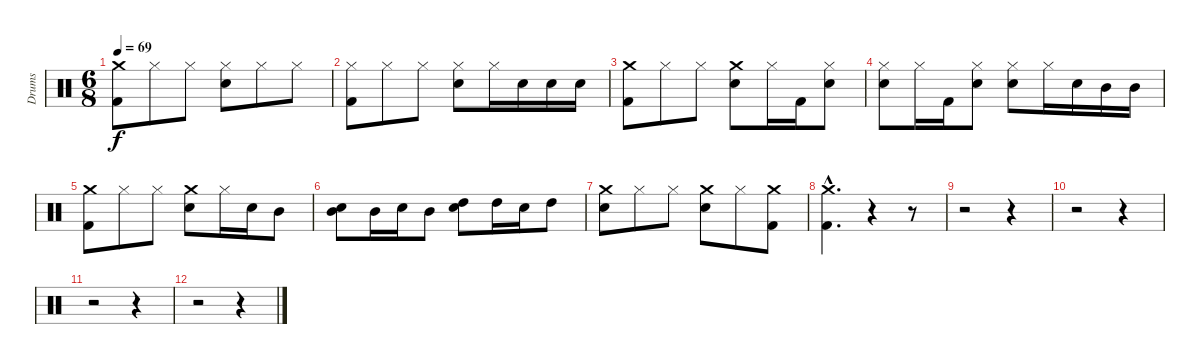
\track ("Drums" "Drums") {instrument percussion}
\staff {score}
\articulation defaults
\ts (6 8)
\tempo 69
\clef neutral
\ks c
("Kick (hit) 2" "Crash medium (hit)").8{dy f} "Hi-Hat (closed)".8 "Hi-Hat (closed)".8 ("Snare (hit) 2" "Hi-Hat (closed)").8 "Hi-Hat (closed)".8 "Hi-Hat (closed)".8 |
("Kick (hit) 2" "Hi-Hat (closed)").8 "Hi-Hat (closed)".8 "Hi-Hat (closed)".8 ("Snare (hit) 2" "Hi-Hat (closed)").8 "Hi-Hat (closed)".16 "Snare (hit) 2".16 "Snare (hit) 2".16 "Snare (hit) 2".16 |
("Kick (hit) 2" "Crash medium (hit)").8 "Hi-Hat (closed)".8 "Hi-Hat (closed)".8 ("Snare (hit) 2" "Crash medium (hit)").8 "Hi-Hat (closed)".16 "Kick (hit) 2".16 ("Snare (hit) 2" "Hi-Hat (closed)").8 |
("Snare (hit) 2" "Hi-Hat (closed)").8 "Hi-Hat (closed)".16 "Kick (hit) 2".16 ("Snare (hit) 2" "Hi-Hat (closed)").8 ("Snare (hit) 2" "Hi-Hat (closed)").8 "Hi-Hat (closed)".16 "Snare (hit) 2".16 "Mid Tom (hit)".16 "Mid Tom (hit)".16 |
("Kick (hit) 2" "Crash medium (hit)").8 "Hi-Hat (closed)".8 "Hi-Hat (closed)".8 ("Snare (hit) 2" "Crash medium (hit)").8 "Hi-Hat (closed)".16 "Snare (hit) 2".16 "Mid Tom (hit)".8 |
("Mid Tom (hit)" "Snare (hit) 2").8 "Mid Tom (hit)".16 "Snare (hit) 2".16 "Mid Tom (hit)".8 ("High Tom (hit)" "Snare (hit) 2").8 "High Tom (hit)".16 "Snare (hit) 2".16 "High Tom (hit)".8 |
("Snare (hit) 2" "Crash medium (hit)").8 "Hi-Hat (closed)".8 "Hi-Hat (closed)".8 ("Snare (hit) 2" "Crash medium (hit)").8 "Hi-Hat (closed)".8 ("Kick (hit) 2" "Crash medium (hit)").8 |
("Kick (hit) 2"{hac} "Crash medium (hit)"{hac}).4{d} r.4 r.8 |
r.2 r.4 |
r.2 r.4 |
r.2 r.4 |
r.2 r.4
